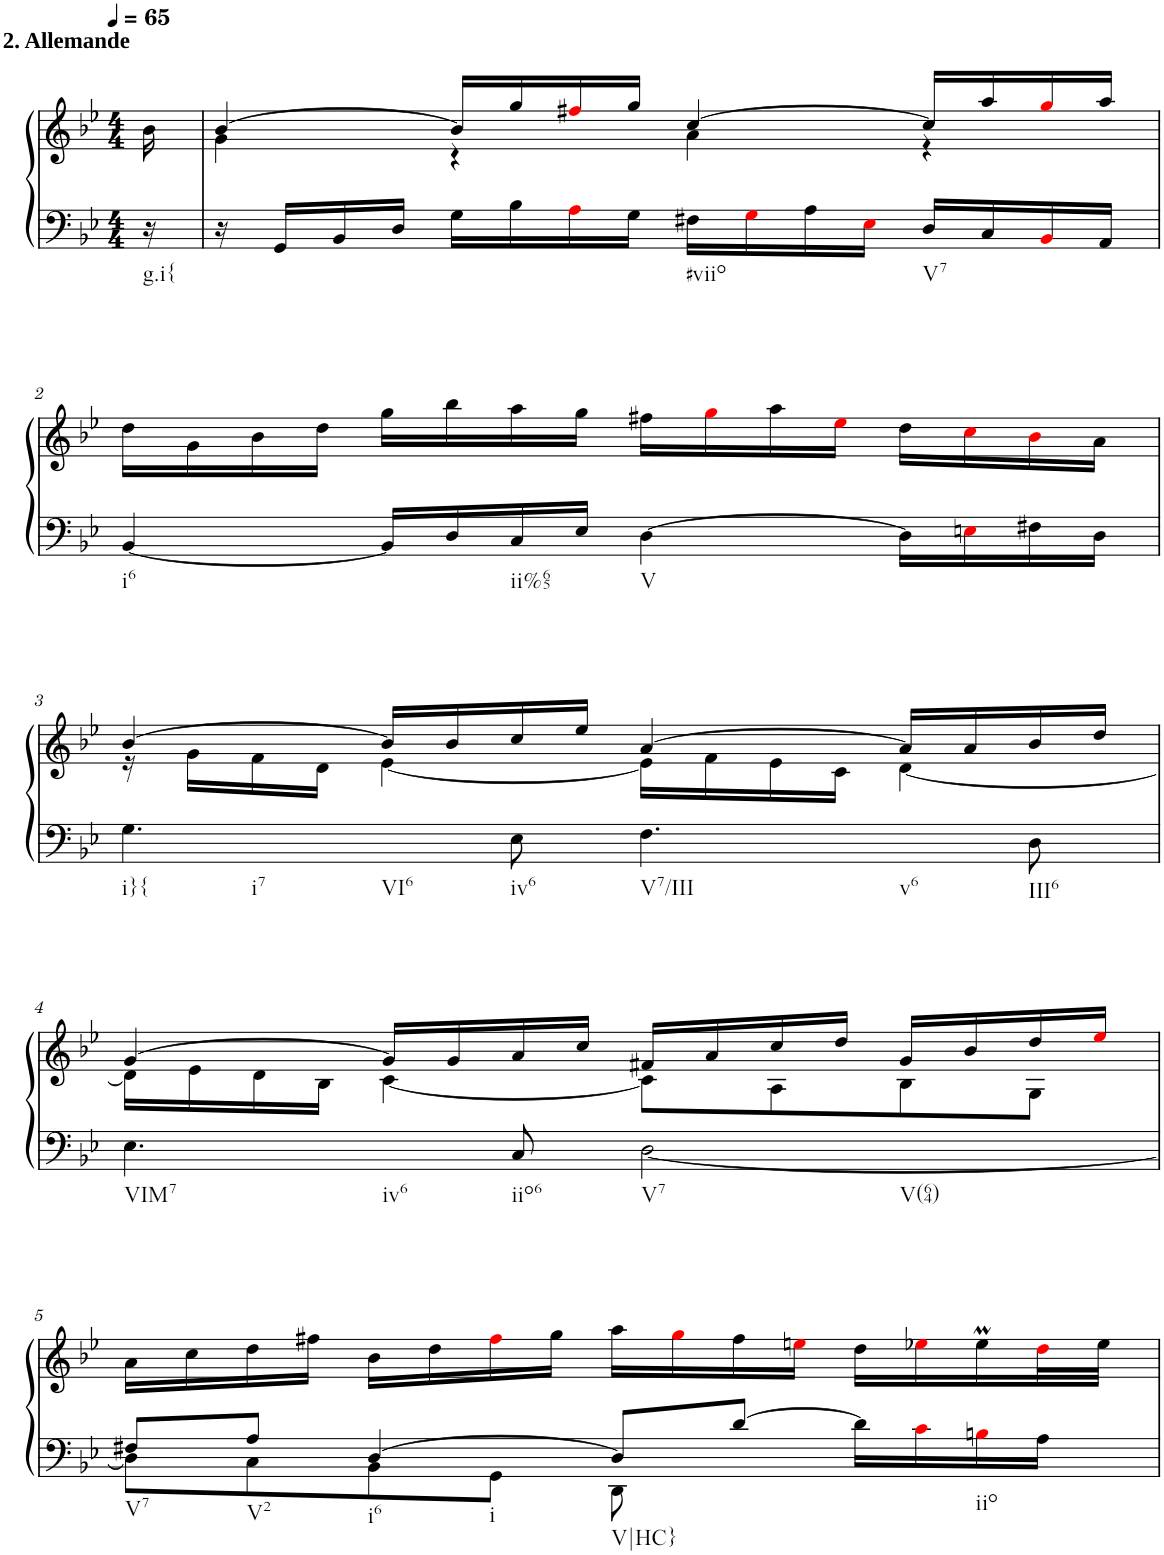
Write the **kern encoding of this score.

**kern	**kern
*part1	*part1
*staff2	*staff1
*I"unbenannt1	*
*clefF4	*clefG2
*k[b-e-]	*k[b-e-]
*M4/4	*M4/4
*MM65	*MM65
=	=
!	!LO:TX:a:B:t=2. Allemande
!LO:TX:b:t=g.i{	!
16r	16b-\
=1	=1
*	*^
16r	[4b-/	4g\
16GG/LL	.	.
16BB-/	.	.
16D/JJ	.	.
16G\LL	16b-/LL]	4r
16B-\	16gg/	.
16Ai\	16ff#Xi/	.
16G\JJ	16gg/JJ	.
!LO:TX:b:t=#viio	!	!
16F#X\LL	[4cc/	4a\
16Gi\	.	.
16A\	.	.
16E-i\JJ	.	.
!LO:TX:b:t=V7	!	!
16D/LL	16cc/LL]	4r
16C/	16aa/	.
16BB-i/	16ggi/	.
16AA/JJ	16aa/JJ	.
*	*v	*v
!!LO:LB:g=z
=2	=2
!LO:TX:b:t=i6	!
[4BB-/	16dd\LL
.	16g\
.	16b-\
.	16dd\JJ
16BB-/LL]	16gg\LL
16D/	16bb-\
!LO:TX:b:t=ii%65	!
16C/	16aa\
16E-/JJ	16gg\JJ
!LO:TX:b:t=V	!
[4D\	16ff#X\LL
.	16ggi\
.	16aa\
.	16ee-i\JJ
16D\LL]	16dd\LL
16Eni\	16cci\
16F#X\	16b-i\
16D\JJ	16a\JJ
!!LO:LB:g=z
=3	=3
*	*^
!LO:TX:b:t=i}{	!	!
!LO:TX:b:t=i7	!	!
!LO:TX:b:t=VI6	!	!
4.G\	[4b-/	16r
.	.	16g\LL
.	.	16f\
.	.	16d\JJ
.	16b-/LL]	[4e-\
.	16b-/	.
!LO:TX:b:t=iv6	!	!
8E-\	16cc/	.
.	16ee-/JJ	.
!LO:TX:b:t=V7/III	!	!
!LO:TX:b:t=v6	!	!
4.F\	[4a/	16e-\LL]
.	.	16f\
.	.	16e-\
.	.	16c\JJ
.	16a/LL]	[4d\
.	16a/	.
!LO:TX:b:t=III6	!	!
8D\	16b-/	.
.	16dd/JJ	.
!!LO:LB:g=z	!!
=4	=4	=4
!LO:TX:b:t=VIM7	!	!
!LO:TX:b:t=iv6	!	!
4.E-\	[4g/	16d\LL]
.	.	16e-\
.	.	16d\
.	.	16B-\JJ
.	16g/LL]	[4c\
.	16g/	.
!LO:TX:b:t=iio6	!	!
8C/	16a/	.
.	16cc/JJ	.
!LO:TX:b:t=V7	!	!
!LO:TX:b:t=V(64)	!	!
[2D\	16f#X/LL	8c\L]
.	16a/	.
.	16cc/	8A\
.	16dd/JJ	.
.	16g/LL	8B-\
.	16b-/	.
.	16dd/	8G\J
.	16ee-i/JJ	.
*	*v	*v
!!LO:LB:g=z
=5	=5
*^	*
!LO:TX:b:t=V7	!	!
8F#X/L	8D\L]	16a\LL
.	.	16cc\
!LO:TX:b:t=V2	!	!
8A/J	8C\	16dd\
.	.	16ff#X\JJ
!LO:TX:b:t=i6	!	!
!LO:TX:b:t=i	!	!
[4D/	8BB-\	16b-\LL
.	.	16dd\
.	8GG\J	16ff#i\
.	.	16gg\JJ
!LO:TX:b:t=V|HC}	!	!
8D/L]	8DD\	16aa\LL
.	.	16ggi\
[8d/J	4.ryy	16ff#\
.	.	16eeni\JJ
16d\LL]	.	16dd\LL
16ci\	.	16ee-Xi\
!LO:TX:b:t=iio	!	!
16Bni\	.	16ee-M\
16A\JJ	.	32ddi\L
.	.	32ee-\JJJ
*v	*v	*
=	=
*-	*-
